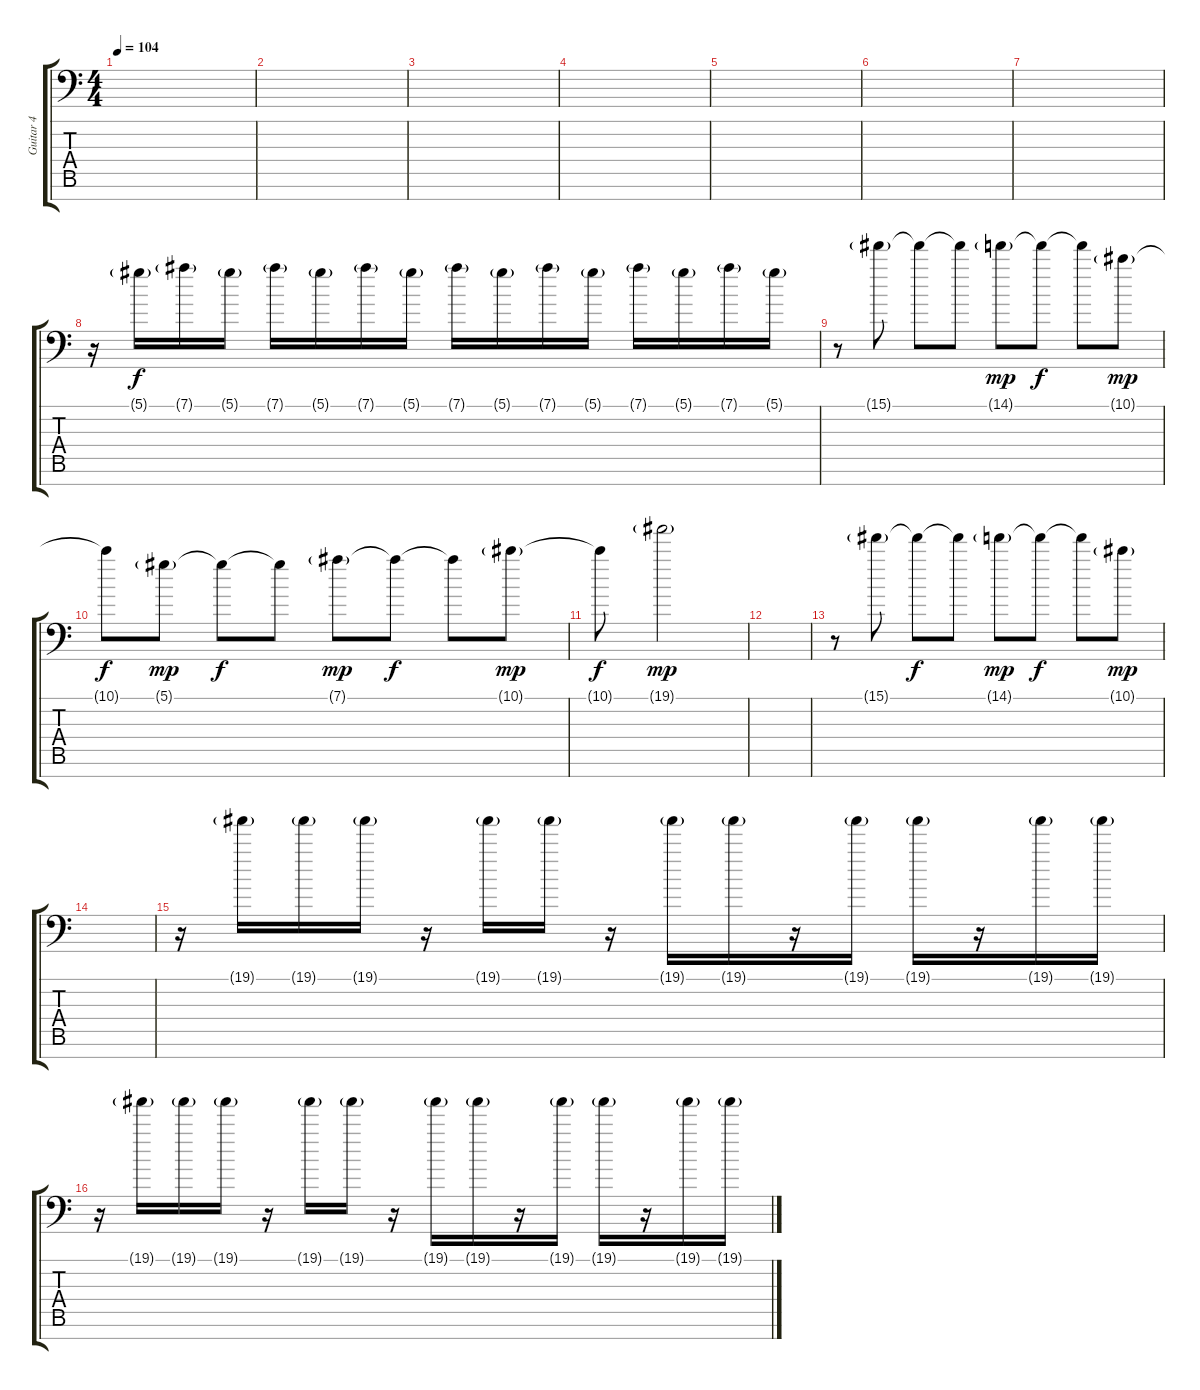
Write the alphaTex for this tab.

\track ("Guitar 4" "Guitar 4") {instrument distortionguitar}
\staff {score tabs}
\tuning (Eb4 Bb3 Gb3 Db3 Ab2 Eb2 Bb1) {hide}
\ts (4 4)
\tempo 104
\clef f4
\ks c
|
|
|
|
|
|
|
r.16 5.1{g}.16 7.1{g}.16 5.1{g}.16 7.1{g}.16 5.1{g}.16 7.1{g}.16 5.1{g}.16 7.1{g}.16 5.1{g}.16 7.1{g}.16 5.1{g}.16 7.1{g}.16 5.1{g}.16 7.1{g}.16 5.1{g}.16 |
r.8 15.1{g}.8 15.1{t}.8{dy f} 15.1{t}.8 14.1{g}.8{dy mp} 14.1{t}.8{dy f} 14.1{t}.8 10.1{g}.8{dy mp} |
10.1{t}.8{dy f} 5.1{g}.8{dy mp} 5.1{t}.8{dy f} 5.1{t}.8 7.1{g}.8{dy mp} 7.1{t}.8{dy f} 7.1{t}.8 10.1{g}.8{dy mp} |
10.1{t}.8{dy f} 19.1{g}.2{dy mp} |
|
r.8 15.1{g}.8 15.1{t}.8{dy f} 15.1{t}.8 14.1{g}.8{dy mp} 14.1{t}.8{dy f} 14.1{t}.8 10.1{g}.8{dy mp} |
|
r.16 19.1{g}.16 19.1{g}.16 19.1{g}.16 r.16 19.1{g}.16 19.1{g}.16 r.16 19.1{g}.16 19.1{g}.16 r.16 19.1{g}.16 19.1{g}.16 r.16 19.1{g}.16 19.1{g}.16 |
r.16 19.1{g}.16 19.1{g}.16 19.1{g}.16 r.16 19.1{g}.16 19.1{g}.16 r.16 19.1{g}.16 19.1{g}.16 r.16 19.1{g}.16 19.1{g}.16 r.16 19.1{g}.16 19.1{g}.16
